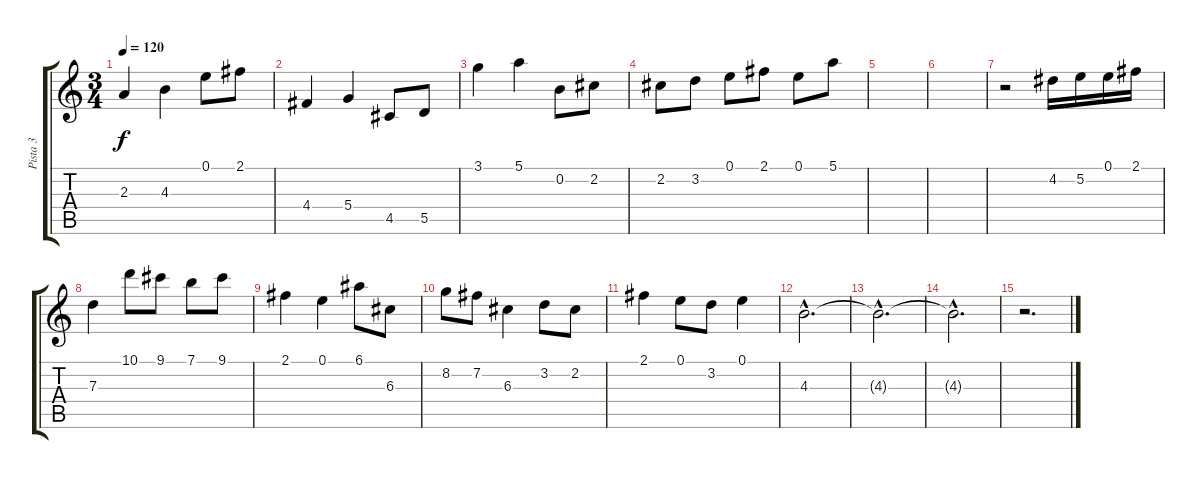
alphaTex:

\track ("Pista 3" "Pista 3") {instrument fretlessbass}
\staff {score tabs}
\tuning (E4 B3 G3 D3 A2 E2) {hide}
\ts (3 4)
\tempo 120
\clef g2
\ks c
2.3.4{dy f} 4.3.4 0.1.8 2.1.8 |
4.4.4 5.4.4 4.5.8 5.5.8 |
3.1.4 5.1.4 0.2.8 2.2.8 |
2.2.8 3.2.8 0.1.8 2.1.8 0.1.8 5.1.8 |
|
|
r.2 4.2.16 5.2.16 0.1.16 2.1.16 |
7.3.4 10.1.8 9.1.8 7.1.8 9.1.8 |
2.1.4 0.1.4 6.1.8 6.3.8 |
8.2.8 7.2.8 6.3.4 3.2.8 2.2.8 |
2.1.4 0.1.8 3.2.8 0.1.4 |
4.3{hac}.2{d} |
4.3{hac t}.2{d} |
4.3{hac t}.2{d} |
r.2{d}
